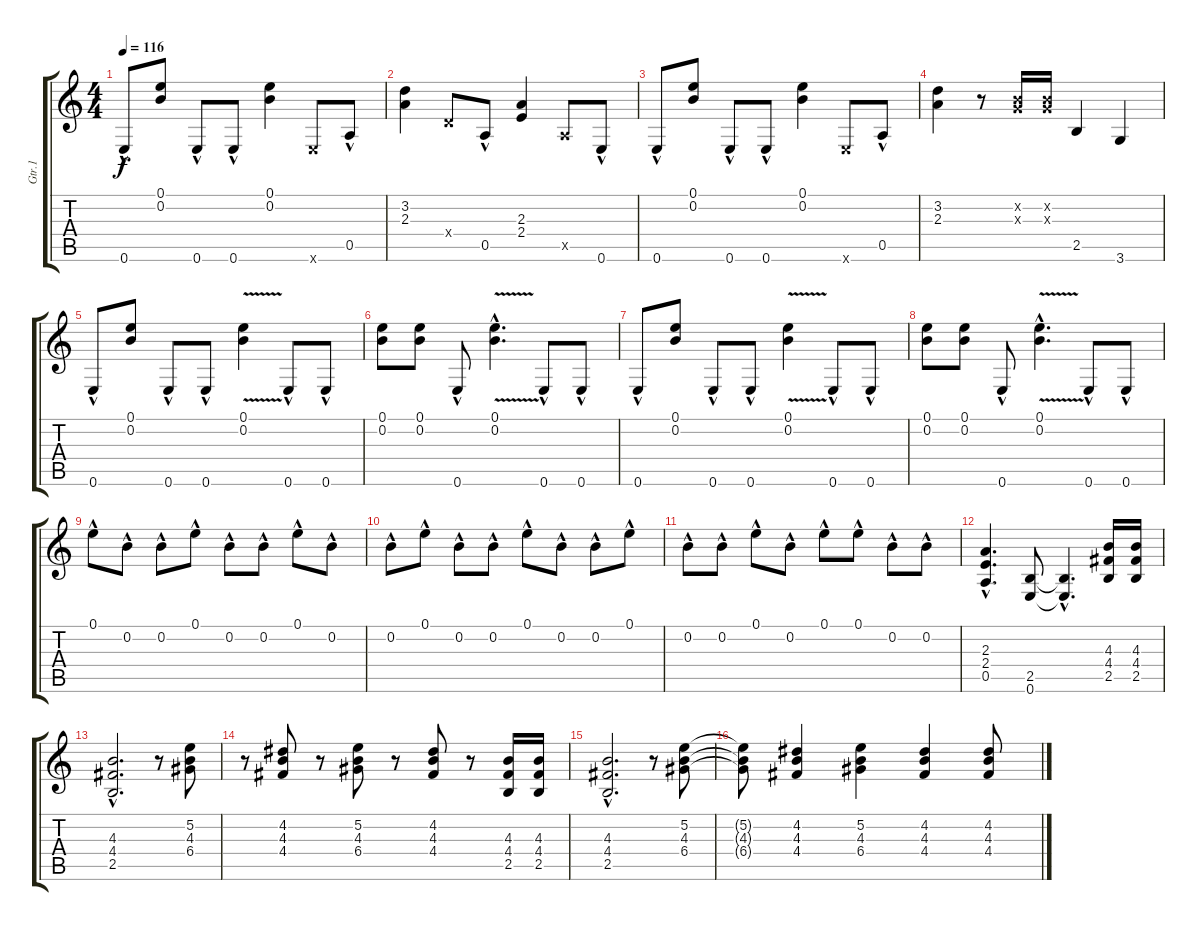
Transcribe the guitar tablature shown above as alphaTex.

\track ("Gtr.1" "Gtr.1") {instrument distortionguitar}
\staff {score tabs}
\tuning (E4 B3 G3 D3 A2 E2) {hide}
\ts (4 4)
\tempo 116
\clef g2
\ks c
0.6{hac}.8{dy f} (0.1 0.2).8 0.6{hac}.8 0.6{hac}.8 (0.1 0.2).4 0.6{x}.8 0.5{hac}.8 |
(3.2 2.3).4 0.4{x}.8 0.5{hac}.8 (2.3 2.4).4 0.5{x}.8 0.6{hac}.8 |
0.6{hac}.8 (0.1 0.2).8 0.6{hac}.8 0.6{hac}.8 (0.1 0.2).4 0.6{x}.8 0.5{hac}.8 |
(3.2 2.3).4 r.8 (0.2{x} 0.3{x}).16 (0.2{x} 0.3{x}).16 2.5.4 3.6.4 |
0.6{hac}.8 (0.1 0.2).8 0.6{hac}.8 0.6{hac}.8 (0.1{v} 0.2{v}).4 0.6{hac}.8 0.6{hac}.8 |
(0.1 0.2).8 (0.1 0.2).8 0.6{hac}.8 (0.1{v hac} 0.2{v hac}).4{d} 0.6{hac}.8 0.6{hac}.8 |
0.6{hac}.8 (0.1 0.2).8 0.6{hac}.8 0.6{hac}.8 (0.1{v} 0.2{v}).4 0.6{hac}.8 0.6{hac}.8 |
(0.1 0.2).8 (0.1 0.2).8 0.6{hac}.8 (0.1{v hac} 0.2{v hac}).4{d} 0.6{hac}.8 0.6{hac}.8 |
0.1{hac}.8 0.2{hac}.8 0.2{hac}.8 0.1{hac}.8 0.2{hac}.8 0.2{hac}.8 0.1{hac}.8 0.2{hac}.8 |
0.2{hac}.8 0.1{hac}.8 0.2{hac}.8 0.2{hac}.8 0.1{hac}.8 0.2{hac}.8 0.2{hac}.8 0.1{hac}.8 |
0.2{hac}.8 0.2{hac}.8 0.1{hac}.8 0.2{hac}.8 0.1{hac}.8 0.1{hac}.8 0.2{hac}.8 0.2{hac}.8 |
(2.3{hac} 2.4{hac} 0.5{hac}).4{d} (2.5 0.6).8 (2.5{hac t} 0.6{hac t}).4{d} (4.3 4.4 2.5).16 (4.3 4.4 2.5).16 |
(4.3{hac} 4.4{hac} 2.5{hac}).2{d} r.8 (5.2 4.3 6.4).8 |
r.8 (4.2 4.3 4.4).8 r.8 (5.2 4.3 6.4).8 r.8 (4.2 4.3 4.4).8 r.8 (4.3 4.4 2.5).16 (4.3 4.4 2.5).16 |
(4.3{hac} 4.4{hac} 2.5{hac}).2{d} r.8 (5.2 4.3 6.4).8 |
(5.2{t} 4.3{t} 6.4{t}).8 (4.2 4.3 4.4).4 (5.2 4.3 6.4).4 (4.2 4.3 4.4).4 (4.2 4.3 4.4).8
